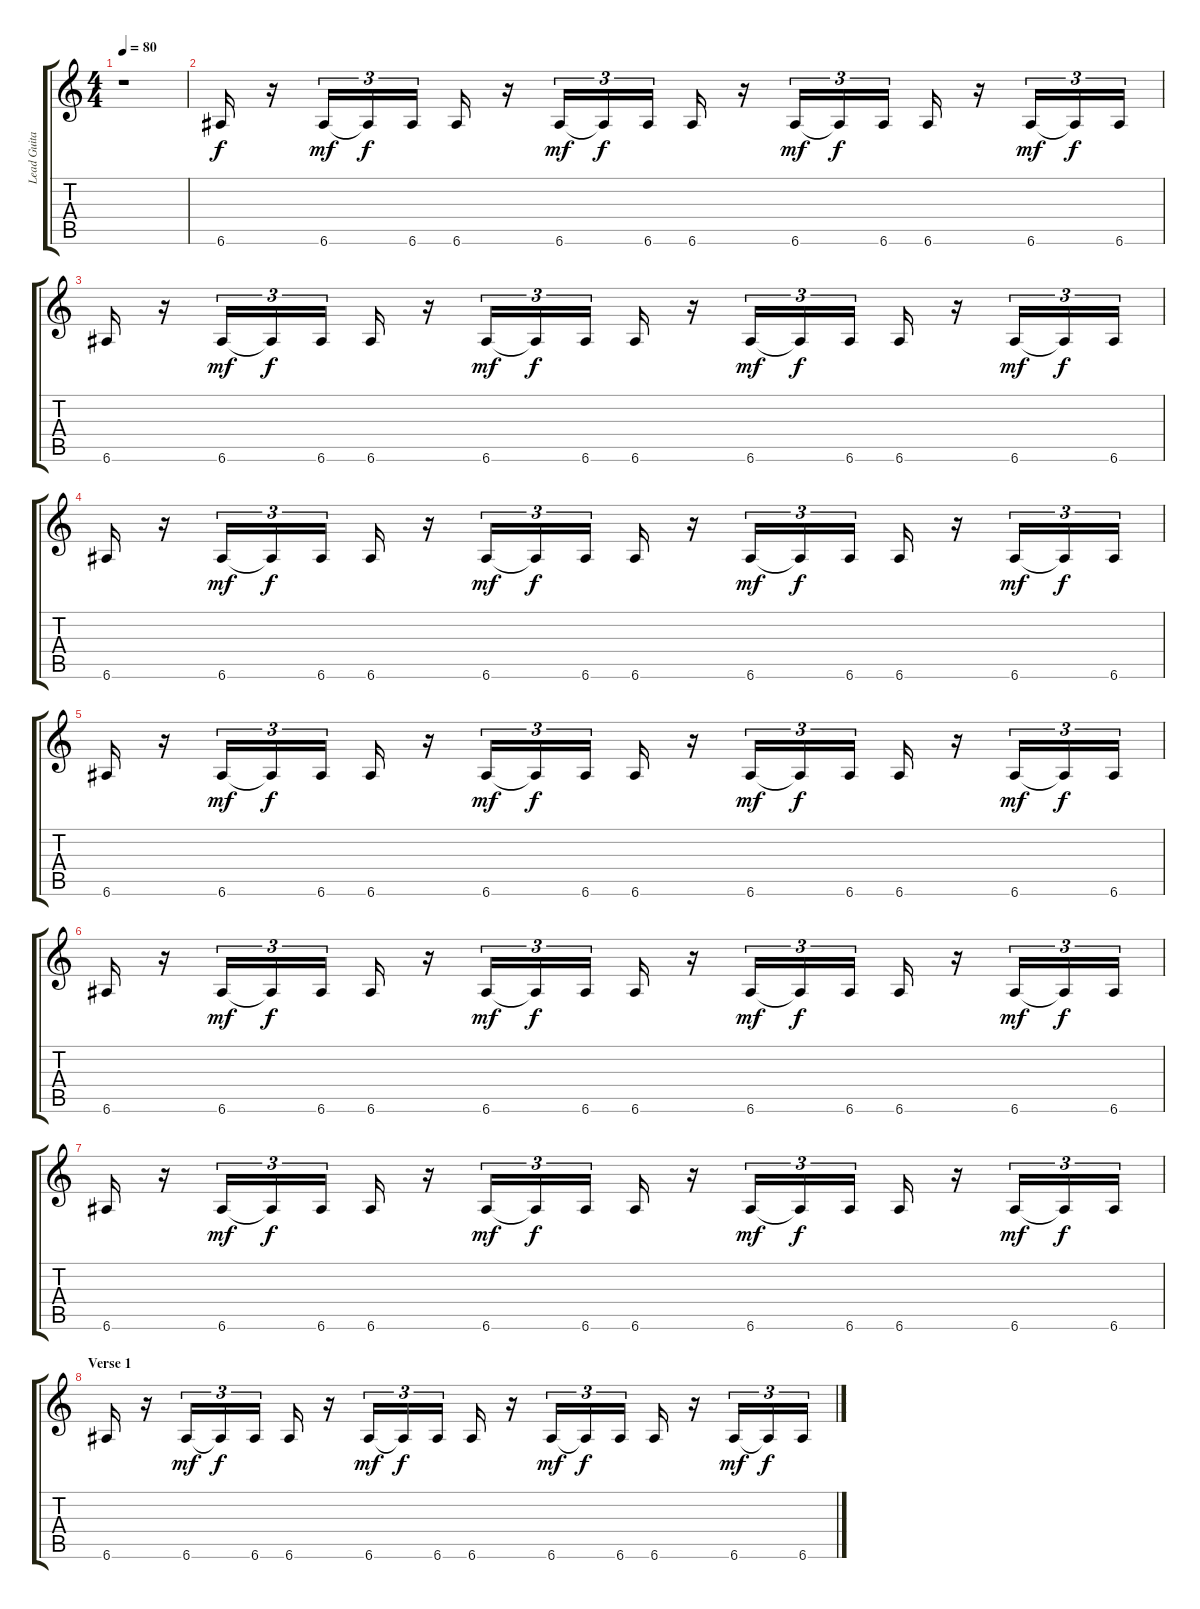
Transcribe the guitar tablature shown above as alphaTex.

\track ("Lead Guitar" "Lead Guita") {instrument distortionguitar}
\staff {score tabs}
\tuning (E4 B3 G3 D3 A2 E2) {hide}
\ts (4 4)
\tempo 80
\clef g2
\ks c
r.1{dy f instrument distortionguitar} |
6.6.16{volume 9 balance 5 instrument electricguitarjazz} r.16 6.6.16{tu (3 2) dy mf} 6.6{t}.16{tu (3 2) dy f} 6.6.16{tu (3 2)} 6.6.16 r.16 6.6.16{tu (3 2) dy mf} 6.6{t}.16{tu (3 2) dy f} 6.6.16{tu (3 2)} 6.6.16 r.16 6.6.16{tu (3 2) dy mf} 6.6{t}.16{tu (3 2) dy f} 6.6.16{tu (3 2)} 6.6.16 r.16 6.6.16{tu (3 2) dy mf} 6.6{t}.16{tu (3 2) dy f} 6.6.16{tu (3 2)} |
6.6.16 r.16 6.6.16{tu (3 2) dy mf} 6.6{t}.16{tu (3 2) dy f} 6.6.16{tu (3 2)} 6.6.16 r.16 6.6.16{tu (3 2) dy mf} 6.6{t}.16{tu (3 2) dy f} 6.6.16{tu (3 2)} 6.6.16 r.16 6.6.16{tu (3 2) dy mf} 6.6{t}.16{tu (3 2) dy f} 6.6.16{tu (3 2)} 6.6.16 r.16 6.6.16{tu (3 2) dy mf} 6.6{t}.16{tu (3 2) dy f} 6.6.16{tu (3 2)} |
6.6.16 r.16 6.6.16{tu (3 2) dy mf} 6.6{t}.16{tu (3 2) dy f} 6.6.16{tu (3 2)} 6.6.16 r.16 6.6.16{tu (3 2) dy mf} 6.6{t}.16{tu (3 2) dy f} 6.6.16{tu (3 2)} 6.6.16 r.16 6.6.16{tu (3 2) dy mf} 6.6{t}.16{tu (3 2) dy f} 6.6.16{tu (3 2)} 6.6.16 r.16 6.6.16{tu (3 2) dy mf} 6.6{t}.16{tu (3 2) dy f} 6.6.16{tu (3 2)} |
6.6.16 r.16 6.6.16{tu (3 2) dy mf} 6.6{t}.16{tu (3 2) dy f} 6.6.16{tu (3 2)} 6.6.16 r.16 6.6.16{tu (3 2) dy mf} 6.6{t}.16{tu (3 2) dy f} 6.6.16{tu (3 2)} 6.6.16 r.16 6.6.16{tu (3 2) dy mf} 6.6{t}.16{tu (3 2) dy f} 6.6.16{tu (3 2)} 6.6.16 r.16 6.6.16{tu (3 2) dy mf} 6.6{t}.16{tu (3 2) dy f} 6.6.16{tu (3 2)} |
6.6.16 r.16 6.6.16{tu (3 2) dy mf} 6.6{t}.16{tu (3 2) dy f} 6.6.16{tu (3 2)} 6.6.16 r.16 6.6.16{tu (3 2) dy mf} 6.6{t}.16{tu (3 2) dy f} 6.6.16{tu (3 2)} 6.6.16 r.16 6.6.16{tu (3 2) dy mf} 6.6{t}.16{tu (3 2) dy f} 6.6.16{tu (3 2)} 6.6.16 r.16 6.6.16{tu (3 2) dy mf} 6.6{t}.16{tu (3 2) dy f} 6.6.16{tu (3 2)} |
6.6.16 r.16 6.6.16{tu (3 2) dy mf} 6.6{t}.16{tu (3 2) dy f} 6.6.16{tu (3 2)} 6.6.16 r.16 6.6.16{tu (3 2) dy mf} 6.6{t}.16{tu (3 2) dy f} 6.6.16{tu (3 2)} 6.6.16 r.16 6.6.16{tu (3 2) dy mf} 6.6{t}.16{tu (3 2) dy f} 6.6.16{tu (3 2)} 6.6.16 r.16 6.6.16{tu (3 2) dy mf} 6.6{t}.16{tu (3 2) dy f} 6.6.16{tu (3 2)} |
\section ("" "Verse 1")
6.6.16 r.16 6.6.16{tu (3 2) dy mf} 6.6{t}.16{tu (3 2) dy f} 6.6.16{tu (3 2)} 6.6.16 r.16 6.6.16{tu (3 2) dy mf} 6.6{t}.16{tu (3 2) dy f} 6.6.16{tu (3 2)} 6.6.16 r.16 6.6.16{tu (3 2) dy mf} 6.6{t}.16{tu (3 2) dy f} 6.6.16{tu (3 2)} 6.6.16 r.16 6.6.16{tu (3 2) dy mf} 6.6{t}.16{tu (3 2) dy f} 6.6.16{tu (3 2)}
